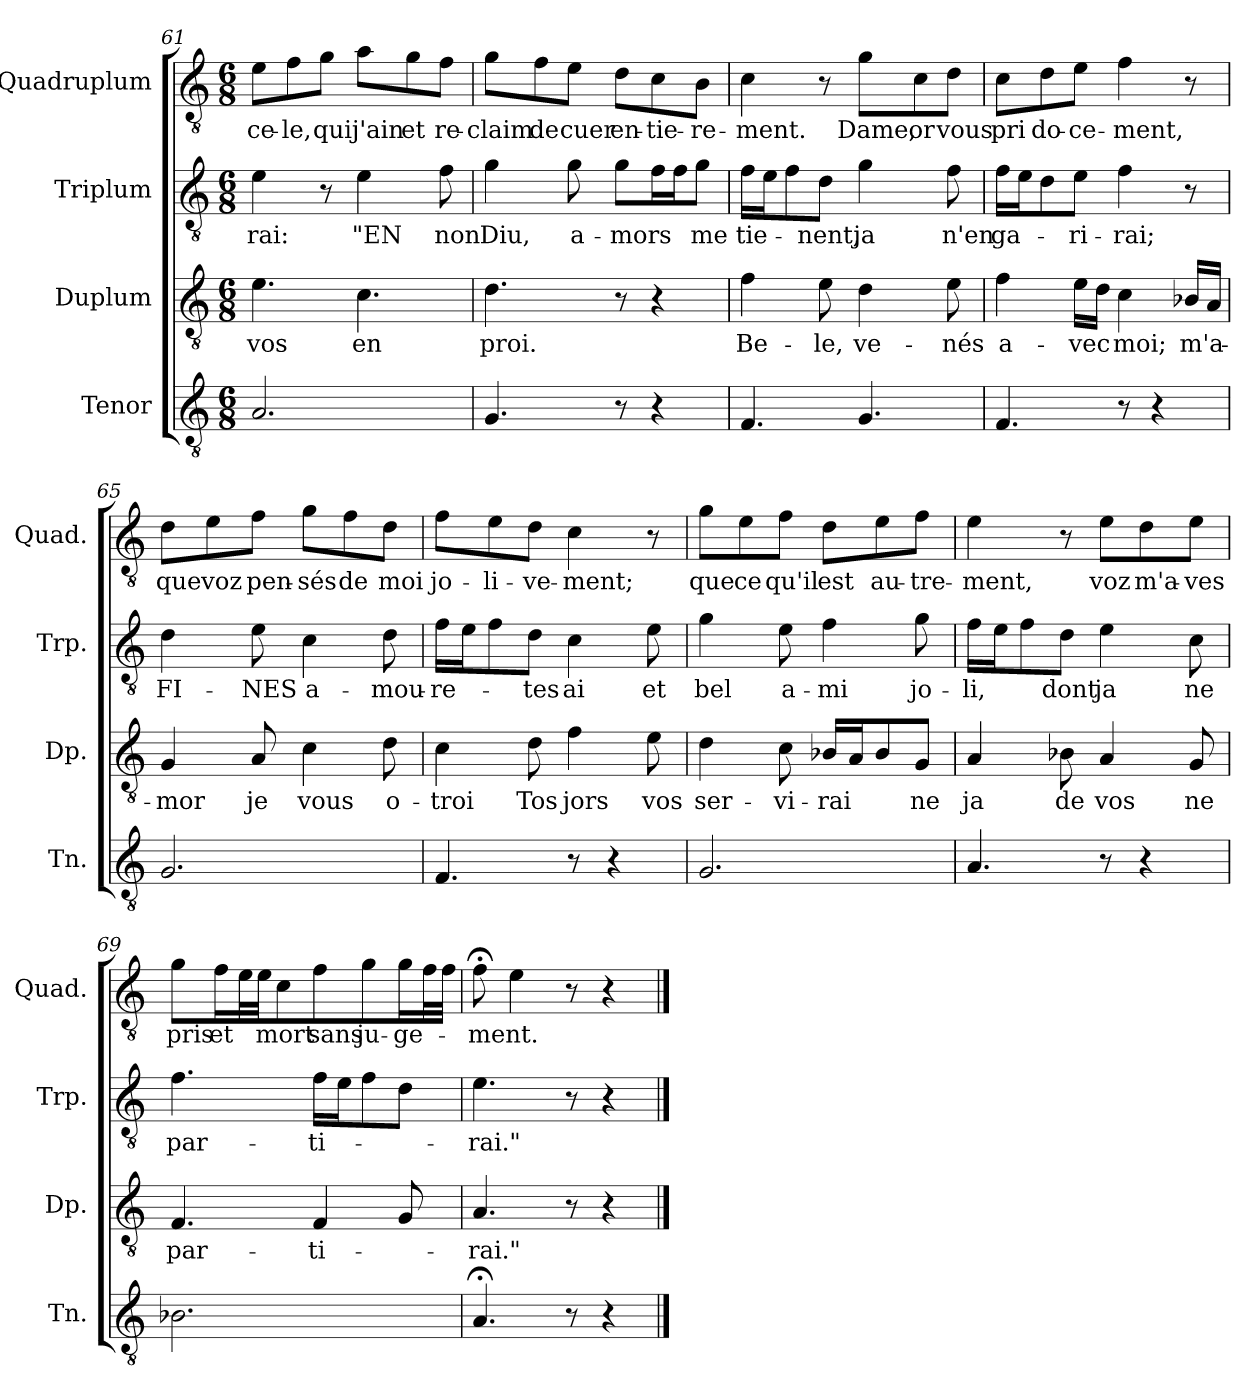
**kern	**kern	**text	**kern	**text	**kern	**text
*part4	*part3	*part3	*part2	*part2	*part1	*part1
*staff4	*staff3	*staff3	*staff2	*staff2	*staff1	*staff1
*I"Tenor	*I"Duplum	*	*I"Triplum	*	*I"Quadruplum	*
*I'Tn.	*I'Dp.	*	*I'Trp.	*	*I'Quad.	*
!!LO:LB:g=z
*clefGv2	*clefGv2	*	*clefGv2	*	*clefGv2	*
*k[]	*k[]	*	*k[]	*	*k[]	*
*M6/8	*M6/8	*	*M6/8	*	*M6/8	*
=61	=61	=61	=61	=61	=61	=61
!	!	!LO:LY:b	!	!LO:LY:b	!	!LO:LY:b
2.A/	4.e\	vos	4e\	-rai:	8e\L	ce-
!	!	!	!	!	!	!LO:LY:b
.	.	.	.	.	8f\	-le,
!	!	!	!	!	!	!LO:LY:b
.	.	.	8r	.	8g\J	qui
!	!	!LO:LY:b	!	!LO:LY:b	!	!LO:LY:b
.	4.c\	en	4e\	"EN	8a\L	j'ain
!	!	!	!	!	!	!LO:LY:b
.	.	.	.	.	8g\	et
!	!	!	!	!LO:LY:b	!	!LO:LY:b
.	.	.	8f\	non	8f\J	re-
=62	=62	=62	=62	=62	=62	=62
!	!	!LO:LY:b	!	!LO:LY:b	!	!LO:LY:b
4.G/	4.d\	proi.	4g\	Diu,	8g\L	-claim
!	!	!	!	!	!	!LO:LY:b
.	.	.	.	.	8f\	de
!	!	!	!	!LO:LY:b	!	!LO:LY:b
.	.	.	8g\	a-	8e\J	cuer
!	!	!	!	!LO:LY:b	!	!LO:LY:b
8r	8r	.	8g\L	-mors	8d\L	en-
!	!	!	!	!	!	!LO:LY:b
*	*	*	*tremolo	*	*	*
4r	4r	.	16f\	.	8c\	-tie-
.	.	.	16f\	.	.	.
*	*	*	*Xtremolo	*	*	*
!	!	!	!	!LO:LY:b	!	!LO:LY:b
.	.	.	8g\J	me	8B\J	-re-
=63	=63	=63	=63	=63	=63	=63
!	!	!LO:LY:b	!	!LO:LY:b	!	!LO:LY:b
4.F/	4f\	Be-	16f\LL	tie-	4c\	-ment.
.	.	.	16e\J	.	.	.
.	.	.	8f\	.	.	.
!	!	!LO:LY:b	!	!LO:LY:b	!	!
.	8e\	-le,	8d\J	-nent,	8r	.
!	!	!LO:LY:b	!	!LO:LY:b	!	!LO:LY:b
4.G/	4d\	ve-	4g\	ja	8g\L	Dame,
!	!	!	!	!	!	!LO:LY:b
.	.	.	.	.	8c\	or
!	!	!LO:LY:b	!	!LO:LY:b	!	!LO:LY:b
.	8e\	-nés	8f\	n'en	8d\J	vous
=64	=64	=64	=64	=64	=64	=64
!	!	!LO:LY:b	!	!LO:LY:b	!	!LO:LY:b
4.F/	4f\	a-	16f\LL	ga-	8c\L	pri
.	.	.	16e\J	.	.	.
!	!	!	!	!	!	!LO:LY:b
.	.	.	8d\	.	8d\	do-
!	!	!LO:LY:b	!	!LO:LY:b	!	!LO:LY:b
.	16e\LL	-vec	8e\J	-ri-	8e\J	-ce-
.	16d\JJ	.	.	.	.	.
!	!	!LO:LY:b	!	!LO:LY:b	!	!LO:LY:b
8r	4c\	moi;	4f\	-rai;	4f\	-ment,
4r	.	.	.	.	.	.
!	!	!LO:LY:b	!	!	!	!
.	16B-i/LL	m'a-	8r	.	8r	.
.	16A/JJ	.	.	.	.	.
!!LO:LB:g=z
=65	=65	=65	=65	=65	=65	=65
!	!	!LO:LY:b	!	!LO:LY:b	!	!LO:LY:b
2.G/	4G/	-mor	4d\	FI-	8d\L	que
!	!	!	!	!	!	!LO:LY:b
.	.	.	.	.	8e\	voz
!	!	!LO:LY:b	!	!LO:LY:b	!	!LO:LY:b
.	8A/	je	8e\	-NES	8f\J	pen-
!	!	!LO:LY:b	!	!LO:LY:b	!	!LO:LY:b
.	4c\	vous	4c\	a-	8g\L	-sés
!	!	!	!	!	!	!LO:LY:b
.	.	.	.	.	8f\	de
!	!	!LO:LY:b	!	!LO:LY:b	!	!LO:LY:b
.	8d\	o-	8d\	-mou-	8d\J	moi
=66	=66	=66	=66	=66	=66	=66
!	!	!LO:LY:b	!	!LO:LY:b	!	!LO:LY:b
4.F/	4c\	-troi	16f\LL	-re-	8f\L	jo-
.	.	.	16e\J	.	.	.
!	!	!	!	!	!	!LO:LY:b
.	.	.	8f\	.	8e\	-li-
!	!	!LO:LY:b	!	!LO:LY:b	!	!LO:LY:b
.	8d\	Tos	8d\J	-tes	8d\J	-ve-
!	!	!LO:LY:b	!	!LO:LY:b	!	!LO:LY:b
8r	4f\	jors	4c\	ai	4c\	-ment;
4r	.	.	.	.	.	.
!	!	!LO:LY:b	!	!LO:LY:b	!	!
.	8e\	vos	8e\	et	8r	.
=67	=67	=67	=67	=67	=67	=67
!	!	!LO:LY:b	!	!LO:LY:b	!	!LO:LY:b
2.G/	4d\	ser-	4g\	bel	8g\L	que
!	!	!	!	!	!	!LO:LY:b
.	.	.	.	.	8e\	ce
!	!	!LO:LY:b	!	!LO:LY:b	!	!LO:LY:b
.	8c\	-vi-	8e\	a-	8f\J	qu'il
!	!	!LO:LY:b	!	!LO:LY:b	!	!LO:LY:b
.	16B-i/LL	-rai	4f\	-mi	8d\L	est
.	16A/J	.	.	.	.	.
!	!	!	!	!	!	!LO:LY:b
.	8B-i/	.	.	.	8e\	au-
!	!	!LO:LY:b	!	!LO:LY:b	!	!LO:LY:b
.	8G/J	ne	8g\	jo-	8f\J	-tre-
=68	=68	=68	=68	=68	=68	=68
!	!	!LO:LY:b	!	!LO:LY:b	!	!LO:LY:b
4.A/	4A/	ja	16f\LL	-li,	4e\	-ment,
.	.	.	16e\J	.	.	.
.	.	.	8f\	.	.	.
!	!	!LO:LY:b	!	!LO:LY:b	!	!
.	8B-X\	de	8d\J	dont	8r	.
!	!	!LO:LY:b	!	!LO:LY:b	!	!LO:LY:b
8r	4A/	vos	4e\	ja	8e\L	voz
!	!	!	!	!	!	!LO:LY:b
4r	.	.	.	.	8d\	m'a-
!	!	!LO:LY:b	!	!LO:LY:b	!	!LO:LY:b
.	8G/	ne	8c\	ne	8e\J	-ves
!!LO:LB:g=z
=69	=69	=69	=69	=69	=69	=69
!	!	!LO:LY:b	!	!LO:LY:b	!	!LO:LY:b
2.B-X\	4.F/	par-	4.f\	par-	8g\L	pris
!	!	!	!	!	!	!LO:LY:b
.	.	.	.	.	16f\L	et
*	*	*	*	*	*tremolo	*
.	.	.	.	.	32e\	.
.	.	.	.	.	32e\JJJ	.
*	*	*	*	*	*Xtremolo	*
!	!	!	!	!	!	!LO:LY:b
.	.	.	.	.	8c\J	mort
!	!	!LO:LY:b	!	!LO:LY:b	!	!LO:LY:b
.	4F/	-ti-	16f\LL	-ti-	8f\L	sans
.	.	.	16e\J	.	.	.
!	!	!	!	!	!	!LO:LY:b
.	.	.	8f\	.	8g\	ju-
!	!	!	!	!	!	!LO:LY:b
.	8G/	.	8d\J	.	16g\L	-ge-
*	*	*	*	*	*tremolo	*
.	.	.	.	.	32f\	.
.	.	.	.	.	32f\JJJ	.
*	*	*	*	*	*Xtremolo	*
=70	=70	=70	=70	=70	=70	=70
!	!	!LO:LY:b	!	!LO:LY:b	!	!LO:LY:b
4.A;</	4.A/	-rai."	4.e\	-rai."	8f;<\	-ment.
.	.	.	.	.	4e\	.
8r	8r	.	8r	.	8r	.
4r	4r	.	4r	.	4r	.
==	==	==	==	==	==	==
*-	*-	*-	*-	*-	*-	*-
